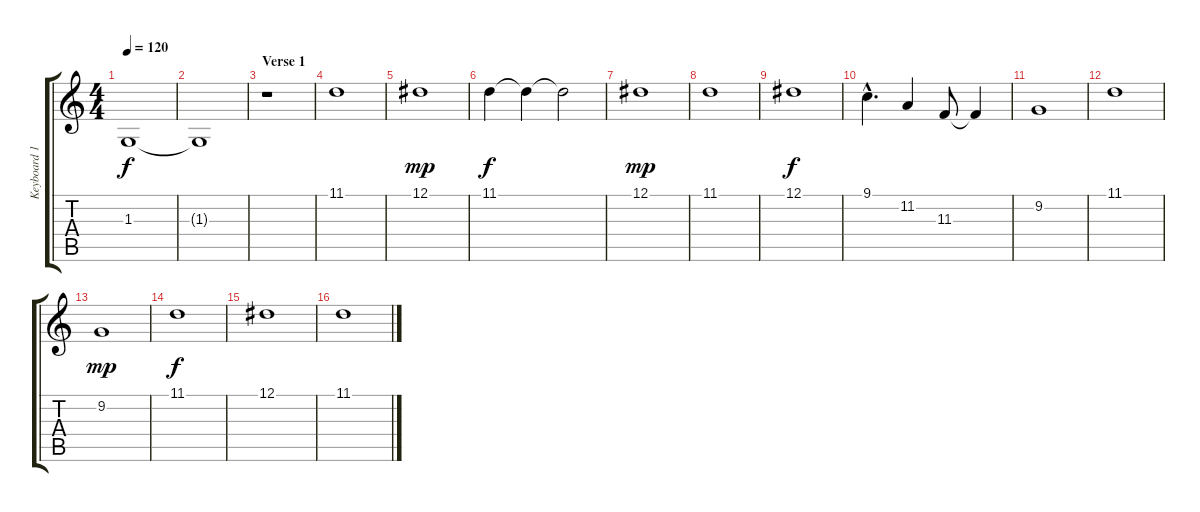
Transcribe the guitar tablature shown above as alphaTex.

\track ("Keyboard 1" "Keyboard 1") {instrument fx7echoes}
\staff {score tabs}
\tuning (Eb4 Bb3 Gb3 Db3 Ab2 Eb2) {hide}
\ts (4 4)
\tempo 120
\clef g2
\ks c
1.3{t}.1{dy f} |
1.3{t}.1 |
\section ("" "Verse 1")
r.1{volume 9} |
11.1.1{volume 0 instrument pad5bowed} |
12.1.1{dy mp volume 7} |
11.1.4{dy f volume 7} 11.1{t}.4 11.1{t}.2{volume 0} |
12.1.1{dy mp volume 5} |
11.1.1{volume 5} |
12.1.1{dy f volume 8} |
9.1{hac}.4{d} 11.2.4 11.3.8 11.3{t}.4 |
9.2.1{volume 5} |
11.1.1 |
9.2.1{dy mp} |
11.1.1{dy f} |
12.1.1 |
11.1.1
